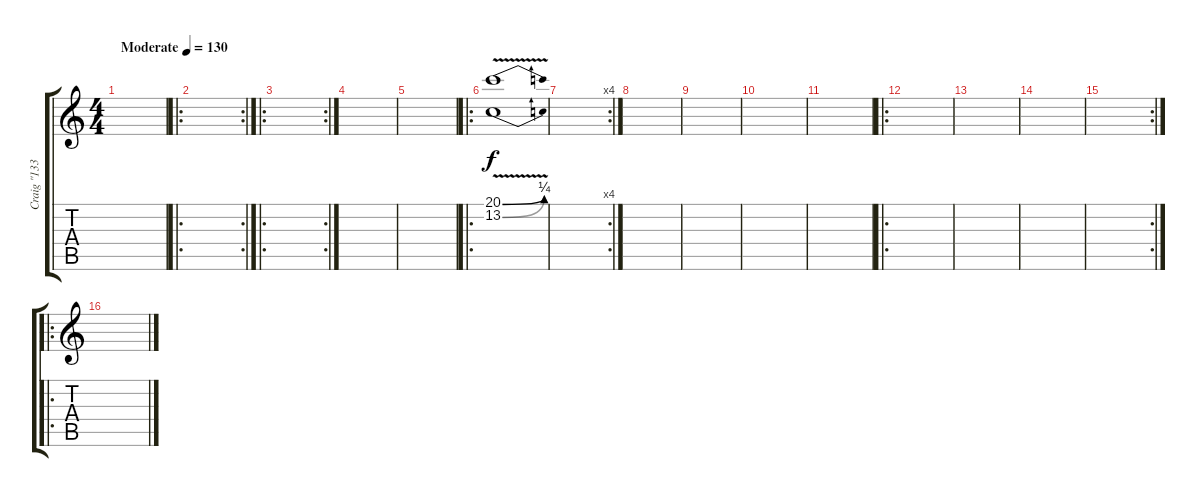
\track ("Craig \"133\"" "Craig \"133") {instrument lead2sawtooth}
\staff {score tabs}
\tuning (E4 B3 G3 D3 A2 E2) {hide}
\ts (4 4)
\tempo (130 "Moderate")
\clef g2
\ks c
|
\ro
\rc 2
|
\ro
\rc 2
|
|
|
\ro
(20.1{be (bend 0 0 60 1)} 13.2{be (bend 0 0 60 1) v}).1 |
\rc 4
|
|
|
|
|
\ro
|
|
|
\rc 2
|
\ro
